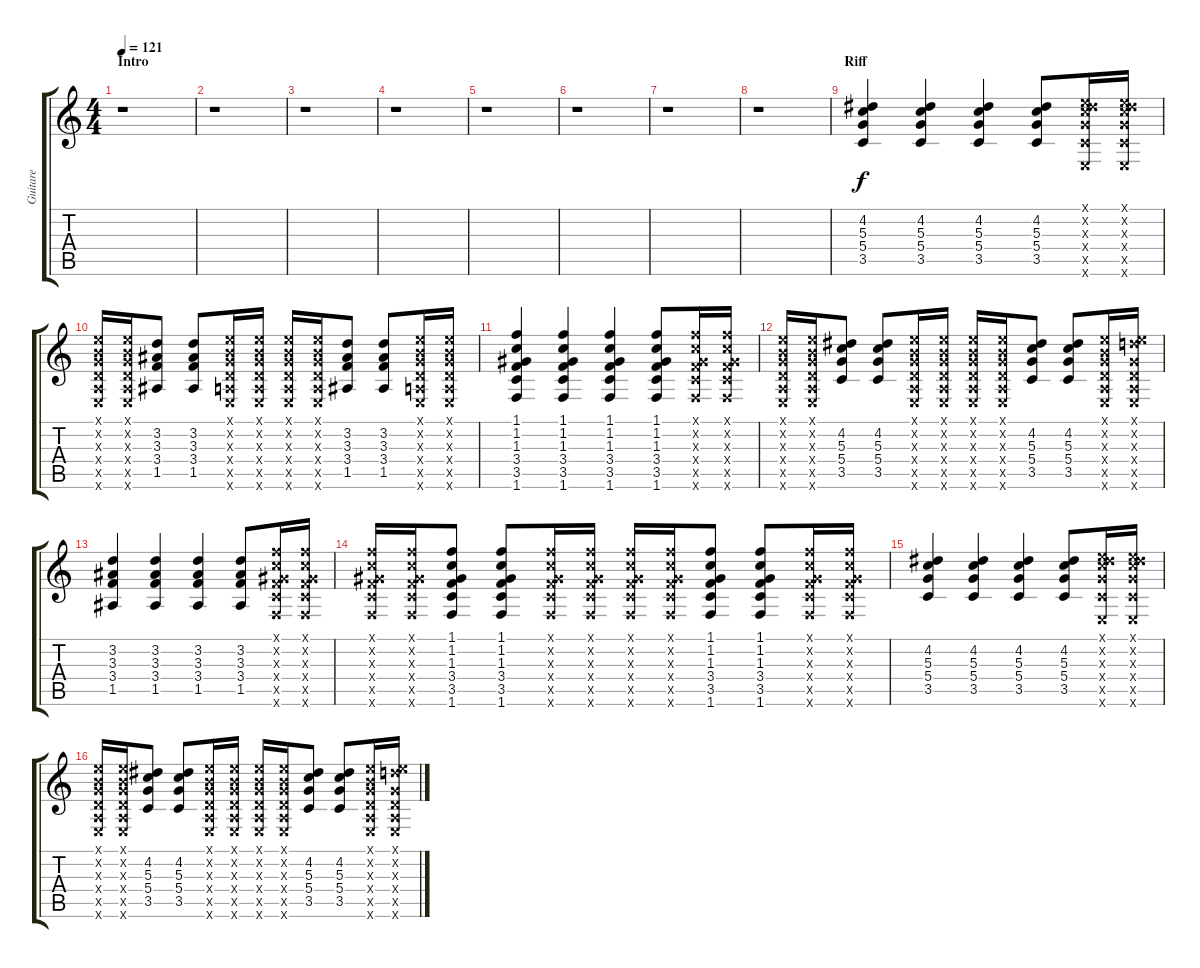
\track ("Guitare" "Guitare") {instrument overdrivenguitar}
\staff {score tabs}
\tuning (E4 B3 G3 D3 A2 E2) {hide}
\ts (4 4)
\section ("" "Intro")
\tempo 121
\clef g2
\ks c
r.1{dy f instrument overdrivenguitar} |
r.1 |
r.1 |
r.1 |
r.1 |
r.1 |
r.1 |
r.1 |
\section ("" "Riff")
(4.2 5.3 5.4 3.5).4 (4.2 5.3 5.4 3.5).4 (4.2 5.3 5.4 3.5).4 (4.2 5.3 5.4 3.5).8 (0.1{x} 4.2{x} 5.3{x} 5.4{x} 3.5{x} 0.6{x}).16 (0.1{x} 4.2{x} 5.3{x} 5.4{x} 3.5{x} 0.6{x}).16 |
(0.1{x} 0.2{x} 0.3{x} 0.4{x} 0.5{x} 0.6{x}).16 (0.1{x} 0.2{x} 0.3{x} 0.4{x} 0.5{x} 0.6{x}).16 (3.2 3.3 3.4 1.5).8 (3.2 3.3 3.4 1.5).8 (0.1{x} 0.2{x} 0.3{x} 0.4{x} 0.5{x} 0.6{x}).16 (0.1{x} 0.2{x} 0.3{x} 0.4{x} 0.5{x} 0.6{x}).16 (0.1{x} 0.2{x} 0.3{x} 0.4{x} 0.5{x} 0.6{x}).16 (0.1{x} 0.2{x} 0.3{x} 0.4{x} 0.5{x} 0.6{x}).16 (3.2 3.3 3.4 1.5).8 (3.2 3.3 3.4 1.5).8 (0.1{x} 0.2{x} 0.3{x} 0.4{x} 0.5{x} 0.6{x}).16 (0.1{x} 0.2{x} 0.3{x} 0.4{x} 0.5{x} 0.6{x}).16 |
(1.1 1.2 1.3 3.4 3.5 1.6).4 (1.1 1.2 1.3 3.4 3.5 1.6).4 (1.1 1.2 1.3 3.4 3.5 1.6).4 (1.1 1.2 1.3 3.4 3.5 1.6).8 (1.1{x} 1.2{x} 1.3{x} 3.4{x} 3.5{x} 1.6{x}).16 (1.1{x} 1.2{x} 1.3{x} 3.4{x} 3.5{x} 1.6{x}).16 |
(0.1{x} 0.2{x} 0.3{x} 0.4{x} 0.5{x} 0.6{x}).16 (0.1{x} 0.2{x} 0.3{x} 0.4{x} 0.5{x} 0.6{x}).16 (4.2 5.3 5.4 3.5).8 (4.2 5.3 5.4 3.5).8 (0.1{x} 0.2{x} 0.3{x} 0.4{x} 0.5{x} 0.6{x}).16 (0.1{x} 0.2{x} 0.3{x} 0.4{x} 0.5{x} 0.6{x}).16 (0.1{x} 0.2{x} 0.3{x} 0.4{x} 0.5{x} 0.6{x}).16 (0.1{x} 0.2{x} 0.3{x} 0.4{x} 0.5{x} 0.6{x}).16 (4.2 5.3 5.4 3.5).8 (4.2 5.3 5.4 3.5).8 (0.1{x} 0.2{x} 0.3{x} 0.4{x} 0.5{x} 0.6{x}).16 (0.1{x} 3.2{x} 0.3{x} 0.4{x} 0.5{x} 0.6{x}).16 |
(3.2 3.3 3.4 1.5).4 (3.2 3.3 3.4 1.5).4 (3.2 3.3 3.4 1.5).4 (3.2 3.3 3.4 1.5).8 (1.1{x} 1.2{x} 1.3{x} 3.4{x} 3.5{x} 1.6{x}).16 (1.1{x} 1.2{x} 1.3{x} 3.4{x} 3.5{x} 1.6{x}).16 |
(1.1{x} 1.2{x} 1.3{x} 3.4{x} 3.5{x} 1.6{x}).16 (1.1{x} 1.2{x} 1.3{x} 3.4{x} 3.5{x} 1.6{x}).16 (1.1 1.2 1.3 3.4 3.5 1.6).8 (1.1 1.2 1.3 3.4 3.5 1.6).8 (1.1{x} 1.2{x} 1.3{x} 3.4{x} 3.5{x} 1.6{x}).16 (1.1{x} 1.2{x} 1.3{x} 3.4{x} 3.5{x} 1.6{x}).16 (1.1{x} 1.2{x} 1.3{x} 3.4{x} 3.5{x} 1.6{x}).16 (1.1{x} 1.2{x} 1.3{x} 3.4{x} 3.5{x} 1.6{x}).16 (1.1 1.2 1.3 3.4 3.5 1.6).8 (1.1 1.2 1.3 3.4 3.5 1.6).8 (1.1{x} 1.2{x} 1.3{x} 3.4{x} 3.5{x} 1.6{x}).16 (1.1{x} 1.2{x} 1.3{x} 3.4{x} 3.5{x} 1.6{x}).16 |
(4.2 5.3 5.4 3.5).4 (4.2 5.3 5.4 3.5).4 (4.2 5.3 5.4 3.5).4 (4.2 5.3 5.4 3.5).8 (0.1{x} 4.2{x} 5.3{x} 5.4{x} 3.5{x} 0.6{x}).16 (0.1{x} 4.2{x} 5.3{x} 5.4{x} 3.5{x} 0.6{x}).16 |
(0.1{x} 0.2{x} 0.3{x} 0.4{x} 0.5{x} 0.6{x}).16 (0.1{x} 0.2{x} 0.3{x} 0.4{x} 0.5{x} 0.6{x}).16 (4.2 5.3 5.4 3.5).8 (4.2 5.3 5.4 3.5).8 (0.1{x} 0.2{x} 0.3{x} 0.4{x} 0.5{x} 0.6{x}).16 (0.1{x} 0.2{x} 0.3{x} 0.4{x} 0.5{x} 0.6{x}).16 (0.1{x} 0.2{x} 0.3{x} 0.4{x} 0.5{x} 0.6{x}).16 (0.1{x} 0.2{x} 0.3{x} 0.4{x} 0.5{x} 0.6{x}).16 (4.2 5.3 5.4 3.5).8 (4.2 5.3 5.4 3.5).8 (0.1{x} 0.2{x} 0.3{x} 0.4{x} 0.5{x} 0.6{x}).16 (0.1{x} 3.2{x} 0.3{x} 0.4{x} 0.5{x} 0.6{x}).16
